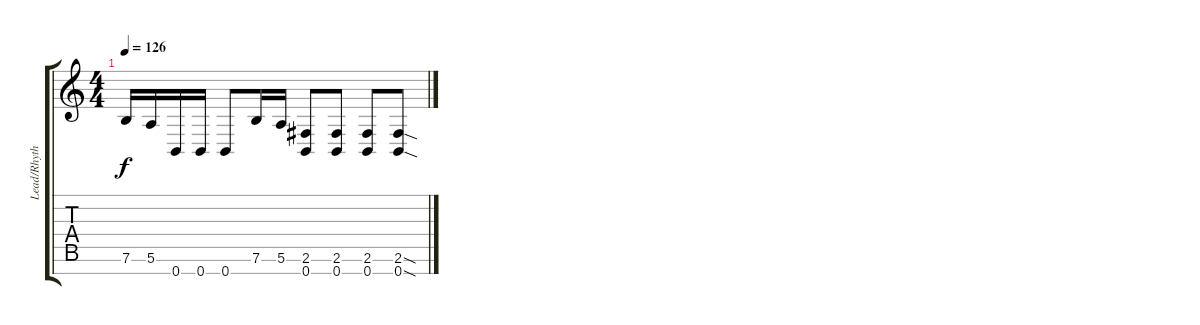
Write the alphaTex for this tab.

\track ("Lead/Rhythm" "Lead/Rhyth") {instrument distortionguitar}
\staff {score tabs}
\tuning (E4 B3 G3 D3 A2 E2 B1) {hide}
\ts (4 4)
\tempo 126
\clef g2
\ks c
7.6.16{dy f} 5.6.16 0.7.16 0.7.16 0.7.8 7.6.16 5.6.16 (2.6 0.7).8 (2.6 0.7).8 (2.6 0.7).8 (2.6{sod} 0.7{sod}).8
